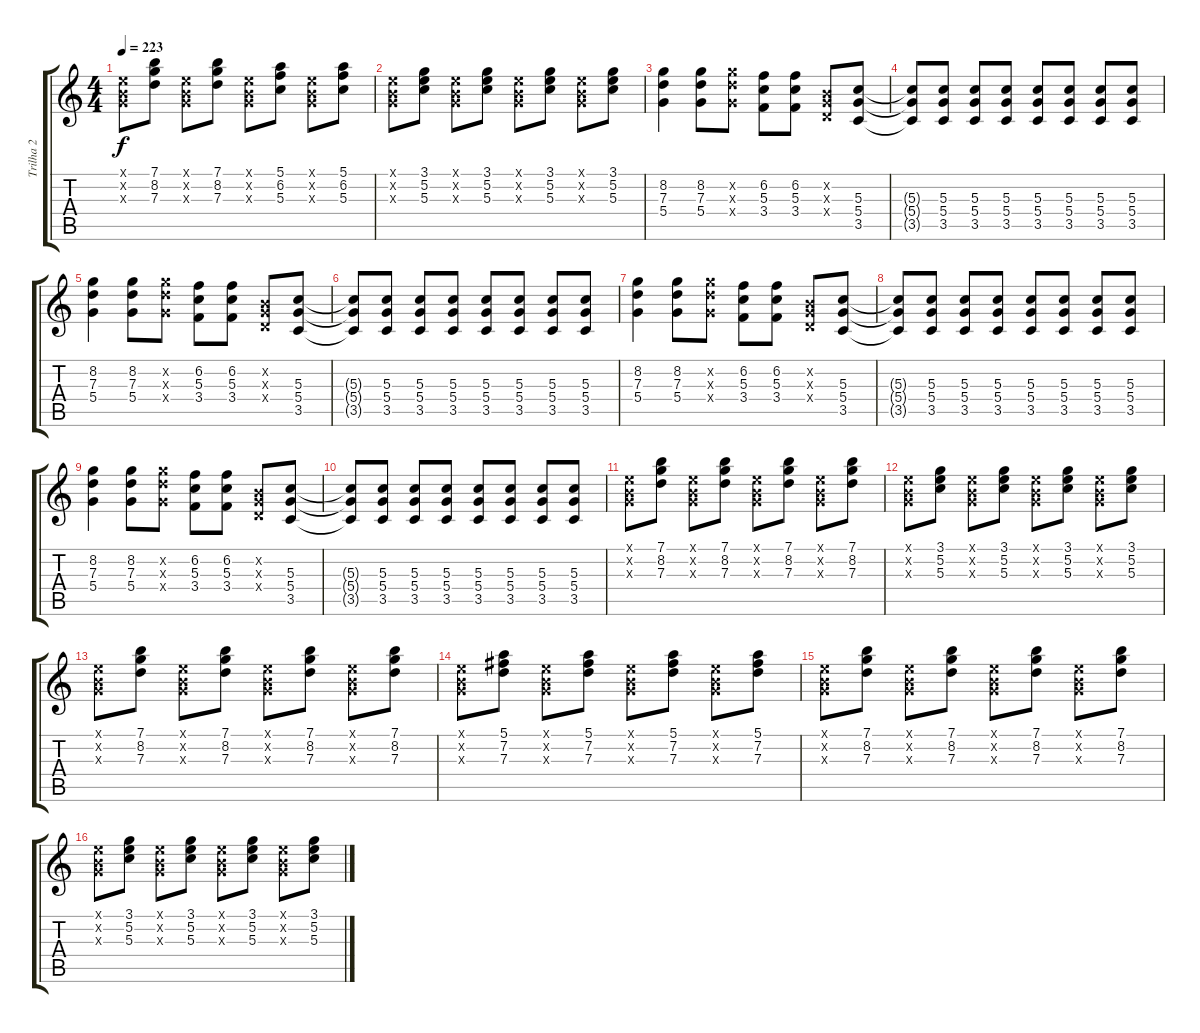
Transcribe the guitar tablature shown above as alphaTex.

\track ("Trilha 2" "Trilha 2") {instrument distortionguitar}
\staff {score tabs}
\tuning (E4 B3 G3 D3 A2 E2) {hide}
\ts (4 4)
\tempo 223
\clef g2
\ks c
(0.1{x} 0.2{x} 0.3{x}).8{dy f} (7.1 8.2 7.3).8 (0.1{x} 0.2{x} 0.3{x}).8 (7.1 8.2 7.3).8 (0.1{x} 0.2{x} 0.3{x}).8 (5.1 6.2 5.3).8 (0.1{x} 0.2{x} 0.3{x}).8 (5.1 6.2 5.3).8 |
(0.1{x} 0.2{x} 0.3{x}).8 (3.1 5.2 5.3).8 (0.1{x} 0.2{x} 0.3{x}).8 (3.1 5.2 5.3).8 (0.1{x} 0.2{x} 0.3{x}).8 (3.1 5.2 5.3).8 (0.1{x} 0.2{x} 0.3{x}).8 (3.1 5.2 5.3).8 |
(8.2 7.3 5.4).4 (8.2 7.3 5.4).8 (8.2{x} 7.3{x} 5.4{x}).8 (6.2 5.3 3.4).8 (6.2 5.3 3.4).8 (0.2{x} 0.3{x} 0.4{x}).8 (5.3 5.4 3.5).8 |
(5.3{t} 5.4{t} 3.5{t}).8 (5.3 5.4 3.5).8 (5.3 5.4 3.5).8 (5.3 5.4 3.5).8 (5.3 5.4 3.5).8 (5.3 5.4 3.5).8 (5.3 5.4 3.5).8 (5.3 5.4 3.5).8 |
(8.2 7.3 5.4).4 (8.2 7.3 5.4).8 (8.2{x} 7.3{x} 5.4{x}).8 (6.2 5.3 3.4).8 (6.2 5.3 3.4).8 (0.2{x} 0.3{x} 0.4{x}).8 (5.3 5.4 3.5).8 |
(5.3{t} 5.4{t} 3.5{t}).8 (5.3 5.4 3.5).8 (5.3 5.4 3.5).8 (5.3 5.4 3.5).8 (5.3 5.4 3.5).8 (5.3 5.4 3.5).8 (5.3 5.4 3.5).8 (5.3 5.4 3.5).8 |
(8.2 7.3 5.4).4 (8.2 7.3 5.4).8 (8.2{x} 7.3{x} 5.4{x}).8 (6.2 5.3 3.4).8 (6.2 5.3 3.4).8 (0.2{x} 0.3{x} 0.4{x}).8 (5.3 5.4 3.5).8 |
(5.3{t} 5.4{t} 3.5{t}).8 (5.3 5.4 3.5).8 (5.3 5.4 3.5).8 (5.3 5.4 3.5).8 (5.3 5.4 3.5).8 (5.3 5.4 3.5).8 (5.3 5.4 3.5).8 (5.3 5.4 3.5).8 |
(8.2 7.3 5.4).4 (8.2 7.3 5.4).8 (8.2{x} 7.3{x} 5.4{x}).8 (6.2 5.3 3.4).8 (6.2 5.3 3.4).8 (0.2{x} 0.3{x} 0.4{x}).8 (5.3 5.4 3.5).8 |
(5.3{t} 5.4{t} 3.5{t}).8 (5.3 5.4 3.5).8 (5.3 5.4 3.5).8 (5.3 5.4 3.5).8 (5.3 5.4 3.5).8 (5.3 5.4 3.5).8 (5.3 5.4 3.5).8 (5.3 5.4 3.5).8 |
(0.1{x} 0.2{x} 0.3{x}).8 (7.1 8.2 7.3).8 (0.1{x} 0.2{x} 0.3{x}).8 (7.1 8.2 7.3).8 (0.1{x} 0.2{x} 0.3{x}).8 (7.1 8.2 7.3).8 (0.1{x} 0.2{x} 0.3{x}).8 (7.1 8.2 7.3).8 |
(0.1{x} 0.2{x} 0.3{x}).8 (3.1 5.2 5.3).8 (0.1{x} 0.2{x} 0.3{x}).8 (3.1 5.2 5.3).8 (0.1{x} 0.2{x} 0.3{x}).8 (3.1 5.2 5.3).8 (0.1{x} 0.2{x} 0.3{x}).8 (3.1 5.2 5.3).8 |
(0.1{x} 0.2{x} 0.3{x}).8 (7.1 8.2 7.3).8 (0.1{x} 0.2{x} 0.3{x}).8 (7.1 8.2 7.3).8 (0.1{x} 0.2{x} 0.3{x}).8 (7.1 8.2 7.3).8 (0.1{x} 0.2{x} 0.3{x}).8 (7.1 8.2 7.3).8 |
(0.1{x} 0.2{x} 0.3{x}).8 (5.1 7.2 7.3).8 (0.1{x} 0.2{x} 0.3{x}).8 (5.1 7.2 7.3).8 (0.1{x} 0.2{x} 0.3{x}).8 (5.1 7.2 7.3).8 (0.1{x} 0.2{x} 0.3{x}).8 (5.1 7.2 7.3).8 |
(0.1{x} 0.2{x} 0.3{x}).8 (7.1 8.2 7.3).8 (0.1{x} 0.2{x} 0.3{x}).8 (7.1 8.2 7.3).8 (0.1{x} 0.2{x} 0.3{x}).8 (7.1 8.2 7.3).8 (0.1{x} 0.2{x} 0.3{x}).8 (7.1 8.2 7.3).8 |
(0.1{x} 0.2{x} 0.3{x}).8 (3.1 5.2 5.3).8 (0.1{x} 0.2{x} 0.3{x}).8 (3.1 5.2 5.3).8 (0.1{x} 0.2{x} 0.3{x}).8 (3.1 5.2 5.3).8 (0.1{x} 0.2{x} 0.3{x}).8 (3.1 5.2 5.3).8
